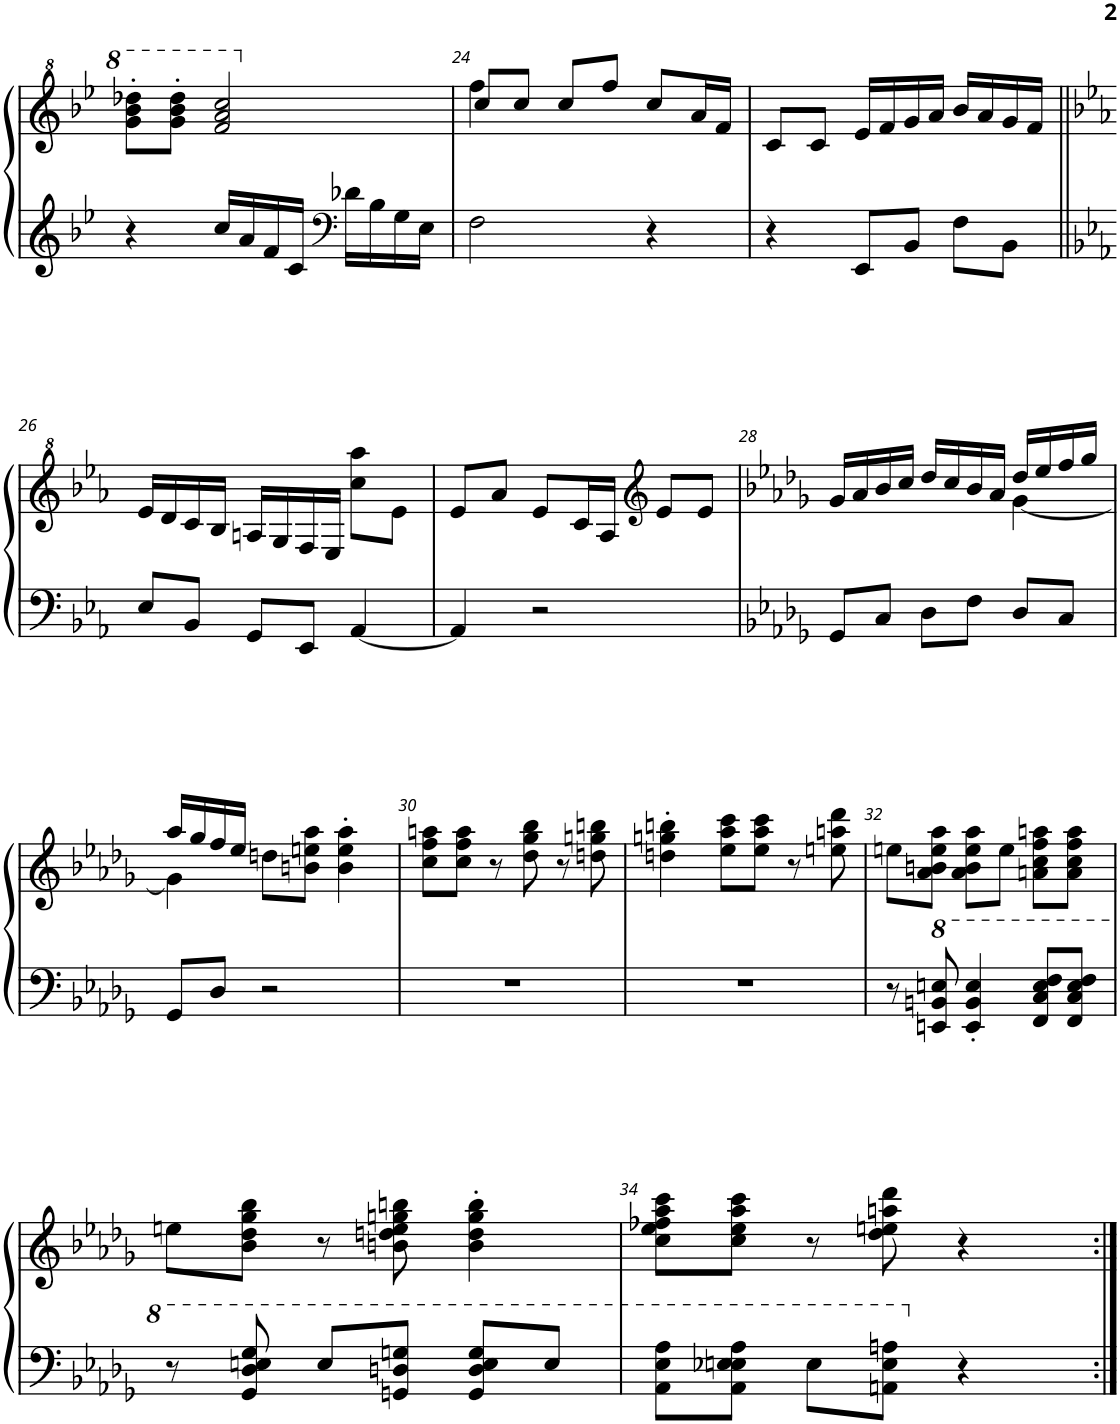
**kern	**kern
*part1	*part1
*staff2	*staff1
*I"Piano, Right	*
*I'Pno.	*
!!LO:PB:g=z
*clefG2	*clefG^2
*k[b-e-]	*k[b-e-]
*M3/4	*M3/4
=23	=23
4r	8ggg\' 8bbb-\' 8dddd-X\'L
.	8ggg\' 8bbb-\' 8dddd-\'J
16cc/LL	2fff/ 2aaa/ 2cccc/
16a/	.
16f/	.
16c/JJ	.
*clefF4	*
16d-X\LL	.
16B-\	.
16G\	.
16E-\JJ	.
=24	=24
*	*^
2F\	8ccc/L	4fff\
.	8ccc/J	.
.	8ccc/L	2ryy
.	8fff/J	.
4r	8ccc/L	.
.	16aa/L	.
.	16ff/JJ	.
*	*v	*v
=25	=25
4r	8cc/L
.	8cc/J
8EE-/L	16ee-/LL
.	16ff/
8BB-/J	16gg/
.	16aa/JJ
8F\L	16bb-/LL
.	16aa/
8BB-\J	16gg/
.	16ff/JJ
!!LO:LB:g=z
=26||	=26||
*k[b-e-a-]	*k[b-e-a-]
8E-/L	16ee-/LL
.	16dd/
8BB-/J	16cc/
.	16b-/JJ
8GG/L	16an/LL
.	16g/
8EE-/J	16f/
.	16e-/JJ
[4AA-/	8ccc\ 8aaa-\L
.	8ee-\J
=27	=27
4AA-/]	8ee-/L
.	8aa-/J
2r	8ee-/L
.	16cc/L
.	16a-/JJ
*	*clefG2
.	8e-/L
.	8e-/J
=28	=28
*k[b-e-a-d-g-]	*k[b-e-a-d-g-]
*	*^
8GG-/L	16g-/LL	2ryy
.	16a-/	.
8C/J	16b-/	.
.	16cc/JJ	.
8D-\L	16dd-/LL	.
.	16cc/	.
8F\J	16b-/	.
.	16a-/JJ	.
8D-/L	16dd-/LL	[4g-\
.	16ee-/	.
8C/J	16ff/	.
.	16gg-/JJ	.
!!LO:LB:g=z	!!
=29	=29	=29
8GG-/L	16aa-/LL	4g-\]
.	16gg-/	.
8D-/J	16ff/	.
.	16ee-/JJ	.
2r	8ddn\L	2ryy
.	8bn\ 8een\ 8aa-\J	.
.	4b\' 4ee\' 4aa-\'	.
*	*v	*v
=30	=30
2.r	8cc\ 8ff\ 8aan\L
.	8cc\ 8ff\ 8aa\J
.	8r
.	8dd-\ 8gg-\ 8bb-\
.	8r
.	8ddn\ 8ggn\ 8bbn\
=31	=31
2.r	4ddn\' 4ggn\' 4bbn\'
.	8ee-\ 8aa-\ 8ccc\L
.	8ee-\ 8aa-\ 8ccc\J
.	8r
.	8een\ 8aan\ 8ddd-\
=32	=32
8r	8een\L
*8va	*
8En/ 8Bn/ 8en/	8a-\ 8bn\ 8ee\ 8aa-\J
4E/' 4B/' 4e/'	8a-\ 8b\ 8ee\ 8aa-\L
.	8ee\J
8F/ 8c/ 8e/ 8f/L	8an\ 8cc\ 8ff\ 8aan\L
8F/ 8c/ 8e/ 8f/J	8a\ 8cc\ 8ff\ 8aa\J
!!LO:LB:g=z
=33	=33
8r	8een\L
8G-/ 8d-/ 8en/ 8g-/	8b-\ 8dd-\ 8gg-\ 8bb-\J
8e/L	8r
8Gn/ 8dn/ 8gn/J	8bn\ 8ddn\ 8ee\ 8ggn\ 8bbn\
8G/ 8d/ 8e/ 8g/L	4b\' 4dd\' 4gg\' 4bb\'
8e/J	.
=34	=34
8A-\ 8e-\ 8a-\L	8cc\ 8ee-\ 8ff-X\ 8aa-\ 8ccc\L
8A-\ 8e-X\ 8en\ 8a-\J	8cc\ 8ee-\ 8aa-\ 8ccc\J
8e\L	8r
8An\ 8e\ 8an\J	8dd-\ 8een\ 8aan\ 8ddd-\
*X8va	*
4r	4r
=:|!	=:|!
*-	*-
